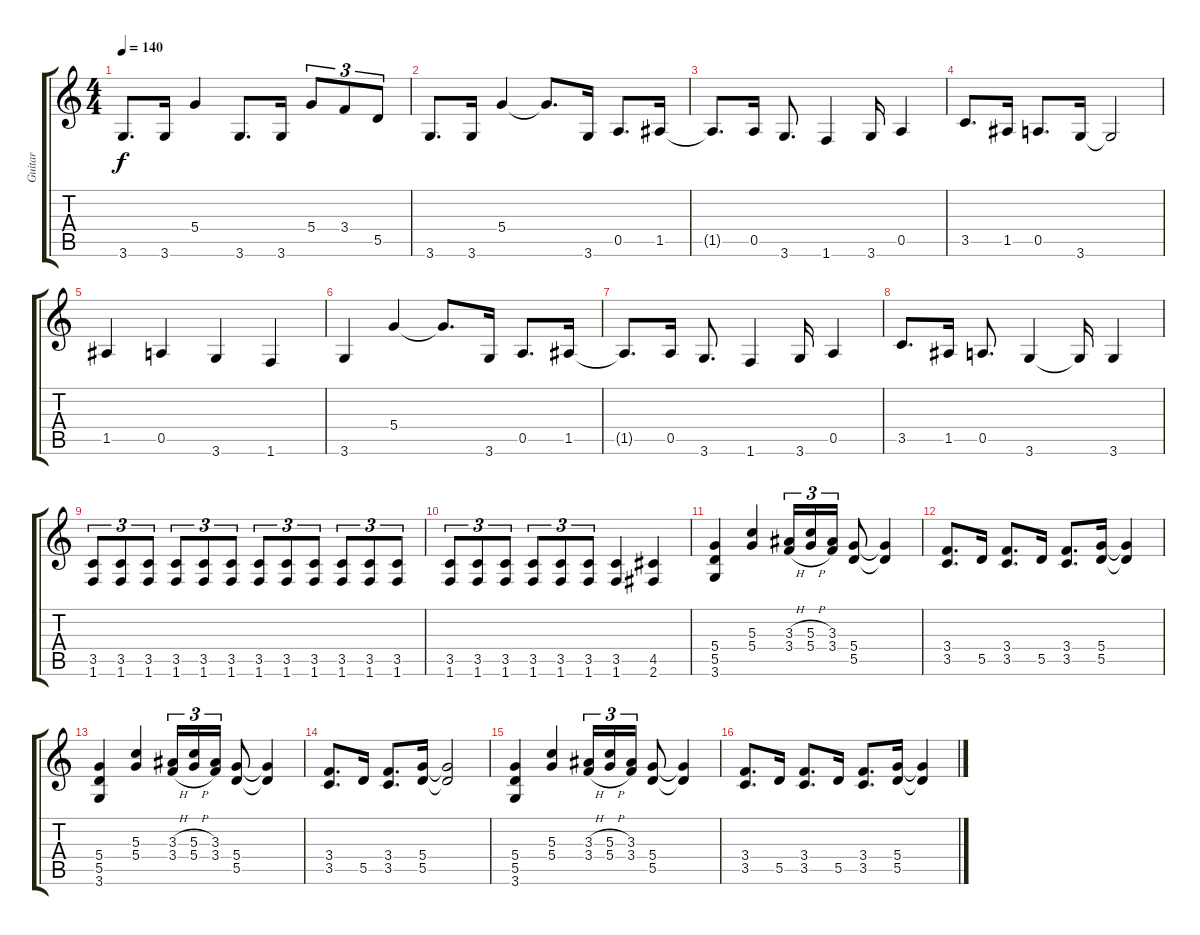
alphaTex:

\track ("Guitar" "Guitar") {instrument distortionguitar}
\staff {score tabs}
\tuning (E4 B3 G3 D3 A2 E2) {hide}
\ts (4 4)
\tempo 140
\clef g2
\ks c
3.6.8{d dy f} 3.6.16 5.4.4 3.6.8{d} 3.6.16 5.4.8{tu (3 2)} 3.4.8{tu (3 2)} 5.5.8{tu (3 2)} |
3.6.8{d} 3.6.16 5.4.4 5.4{t}.8{d} 3.6.16 0.5.8{d} 1.5.16 |
1.5{t}.8{d} 0.5.16 3.6.8{d} 1.6.4 3.6.16 0.5.4 |
3.5.8{d} 1.5.16 0.5.8{d} 3.6.16 3.6{t}.2 |
1.5.4 0.5.4 3.6.4 1.6.4 |
3.6.4 5.4.4 5.4{t}.8{d} 3.6.16 0.5.8{d} 1.5.16 |
1.5{t}.8{d} 0.5.16 3.6.8{d} 1.6.4 3.6.16 0.5.4 |
3.5.8{d} 1.5.16 0.5.8{d} 3.6.4 3.6{t}.16 3.6.4 |
(3.5 1.6).8{tu (3 2)} (3.5 1.6).8{tu (3 2)} (3.5 1.6).8{tu (3 2)} (3.5 1.6).8{tu (3 2)} (3.5 1.6).8{tu (3 2)} (3.5 1.6).8{tu (3 2)} (3.5 1.6).8{tu (3 2)} (3.5 1.6).8{tu (3 2)} (3.5 1.6).8{tu (3 2)} (3.5 1.6).8{tu (3 2)} (3.5 1.6).8{tu (3 2)} (3.5 1.6).8{tu (3 2)} |
(3.5 1.6).8{tu (3 2)} (3.5 1.6).8{tu (3 2)} (3.5 1.6).8{tu (3 2)} (3.5 1.6).8{tu (3 2)} (3.5 1.6).8{tu (3 2)} (3.5 1.6).8{tu (3 2)} (3.5 1.6).4 (4.5 2.6).4 |
(5.4 5.5 3.6).4 (5.3 5.4).4 (3.3{h} 3.4{h}).16{tu (3 2)} (5.3{h} 5.4{h}).16{tu (3 2)} (3.3 3.4).16{tu (3 2)} (5.4 5.5).8 (5.4{t} 5.5{t}).4 |
(3.4 3.5).8{d} 5.5.16 (3.4 3.5).8{d} 5.5.16 (3.4 3.5).8{d} (5.4 5.5).16 (5.4{t} 5.5{t}).4 |
(5.4 5.5 3.6).4 (5.3 5.4).4 (3.3{h} 3.4{h}).16{tu (3 2)} (5.3{h} 5.4{h}).16{tu (3 2)} (3.3 3.4).16{tu (3 2)} (5.4 5.5).8 (5.4{t} 5.5{t}).4 |
(3.4 3.5).8{d} 5.5.16 (3.4 3.5).8{d} (5.4 5.5).16 (5.4{t} 5.5{t}).2 |
(5.4 5.5 3.6).4 (5.3 5.4).4 (3.3{h} 3.4{h}).16{tu (3 2)} (5.3{h} 5.4{h}).16{tu (3 2)} (3.3 3.4).16{tu (3 2)} (5.4 5.5).8 (5.4{t} 5.5{t}).4 |
(3.4 3.5).8{d} 5.5.16 (3.4 3.5).8{d} 5.5.16 (3.4 3.5).8{d} (5.4 5.5).16 (5.4{t} 5.5{t}).4
